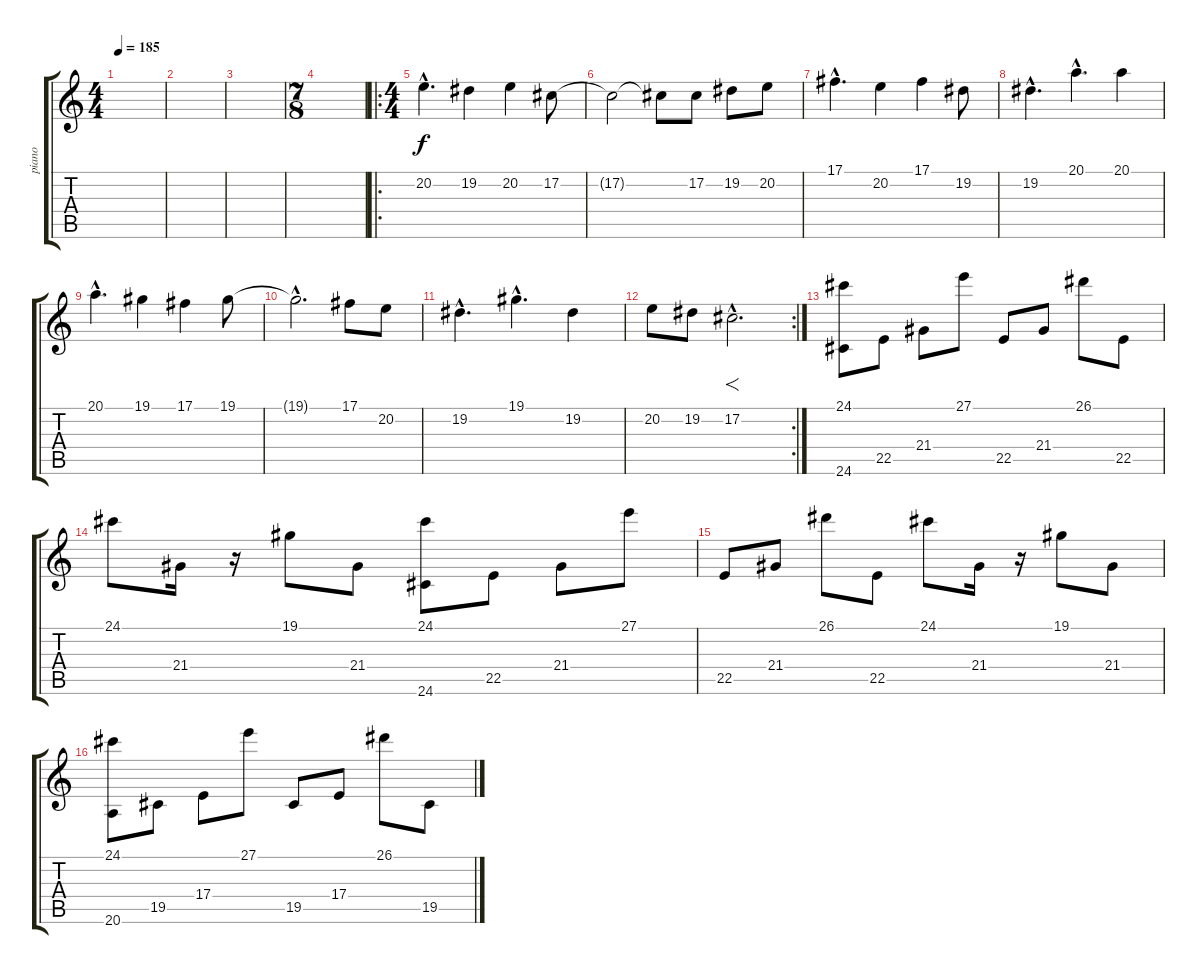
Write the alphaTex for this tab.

\track ("piano" "piano") {instrument acousticgrandpiano}
\staff {score tabs}
\tuning (Db4 Ab3 E3 B2 Gb2 Db2) {hide}
\ts (4 4)
\tempo 185
\clef g2
\ks c
|
|
|
\ts (7 8)
|
\ro
\ts (4 4)
20.2{hac}.4{d} 19.2.4 20.2.4 17.2.8 |
17.2{t}.2 17.2{t}.8 17.2.8 19.2.8 20.2.8 |
17.1{hac}.4{d} 20.2.4 17.1.4 19.2.8 |
19.2{hac}.4{d} 20.1{hac}.4{d} 20.1.4 |
20.1{hac}.4{d} 19.1.4 17.1.4 19.1.8 |
19.1{hac t}.2{d} 17.1.8 20.2.8 |
19.2{hac}.4{d} 19.1{hac}.4{d} 19.2.4 |
\rc 2
20.2.8 19.2.8 17.2{hac}.2{f d} |
(24.1 24.6).8 22.5.8 21.4.8 27.1.8 22.5.8 21.4.8 26.1.8 22.5.8 |
24.1.8 21.4.16 r.16 19.1.8 21.4.8 (24.1 24.6).8 22.5.8 21.4.8 27.1.8 |
22.5.8 21.4.8 26.1.8 22.5.8 24.1.8 21.4.16 r.16 19.1.8 21.4.8 |
(24.1 20.6).8 19.5.8 17.4.8 27.1.8 19.5.8 17.4.8 26.1.8 19.5.8
